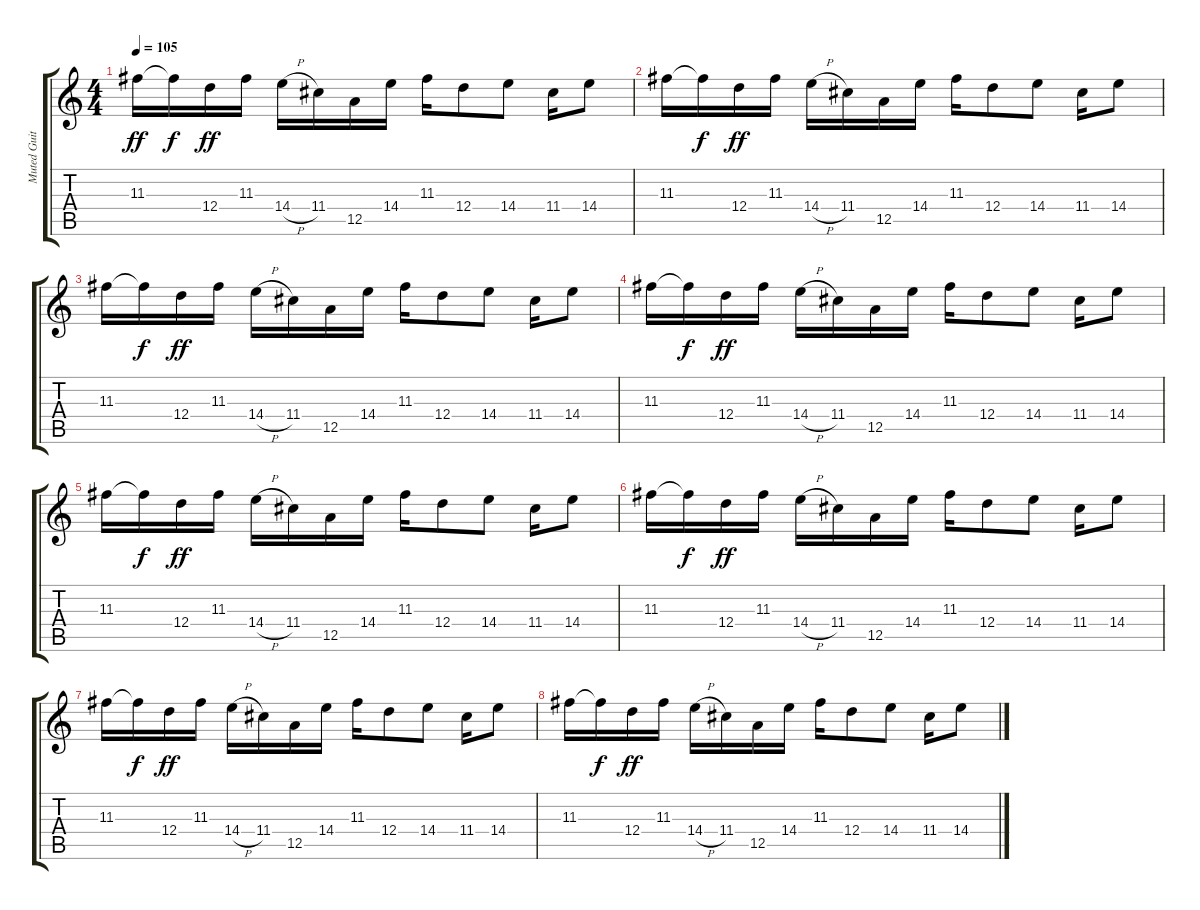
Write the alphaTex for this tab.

\track ("Muted Guitar" "Muted Guit") {instrument electricguitarmuted}
\staff {score tabs}
\tuning (E4 B3 G3 D3 A2 E2) {hide}
\ts (4 4)
\tempo 105
\clef g2
\ks c
11.3.16{dy ff} 11.3{t}.16{dy f} 12.4.16{dy ff} 11.3.16 14.4{h}.16 11.4.16 12.5.16 14.4.16 11.3.16 12.4.8 14.4.8 11.4.16 14.4.8 |
11.3.16 11.3{t}.16{dy f} 12.4.16{dy ff} 11.3.16 14.4{h}.16 11.4.16 12.5.16 14.4.16 11.3.16 12.4.8 14.4.8 11.4.16 14.4.8 |
11.3.16 11.3{t}.16{dy f} 12.4.16{dy ff} 11.3.16 14.4{h}.16 11.4.16 12.5.16 14.4.16 11.3.16 12.4.8 14.4.8 11.4.16 14.4.8 |
11.3.16 11.3{t}.16{dy f} 12.4.16{dy ff} 11.3.16 14.4{h}.16 11.4.16 12.5.16 14.4.16 11.3.16 12.4.8 14.4.8 11.4.16 14.4.8 |
11.3.16 11.3{t}.16{dy f} 12.4.16{dy ff} 11.3.16 14.4{h}.16 11.4.16 12.5.16 14.4.16 11.3.16 12.4.8 14.4.8 11.4.16 14.4.8 |
11.3.16 11.3{t}.16{dy f} 12.4.16{dy ff} 11.3.16 14.4{h}.16 11.4.16 12.5.16 14.4.16 11.3.16 12.4.8 14.4.8 11.4.16 14.4.8 |
11.3.16 11.3{t}.16{dy f} 12.4.16{dy ff} 11.3.16 14.4{h}.16 11.4.16 12.5.16 14.4.16 11.3.16 12.4.8 14.4.8 11.4.16 14.4.8 |
11.3.16 11.3{t}.16{dy f} 12.4.16{dy ff} 11.3.16 14.4{h}.16 11.4.16 12.5.16 14.4.16 11.3.16 12.4.8 14.4.8 11.4.16 14.4.8
